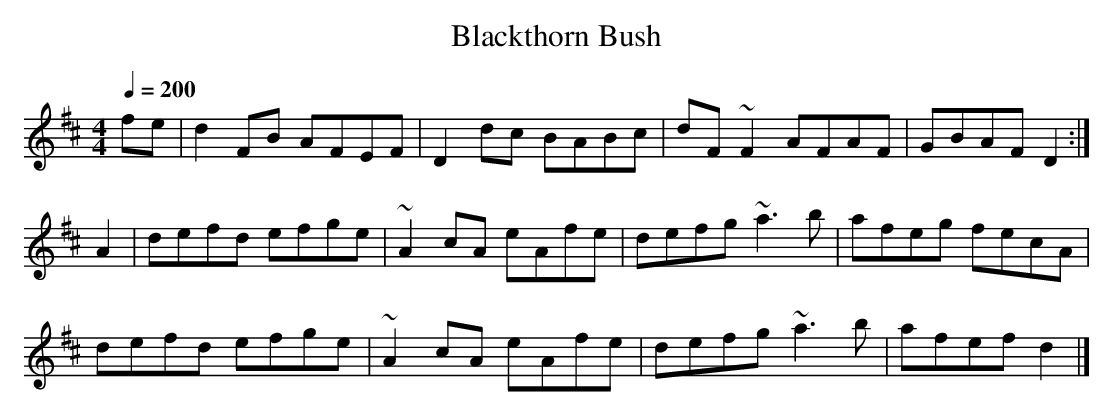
X:1
T:Blackthorn Bush
M:4/4
L:1/8
Q:1/4=200
K:D
fe|d2FB AFEF|D2dc BABc|dF~F2 AFAF|GBAF D2:|
A2|defd efge|~A2cA eAfe|defg ~a3b|afeg fecA|
defd efge|~A2cA eAfe|defg ~a3b|afef d2|]
